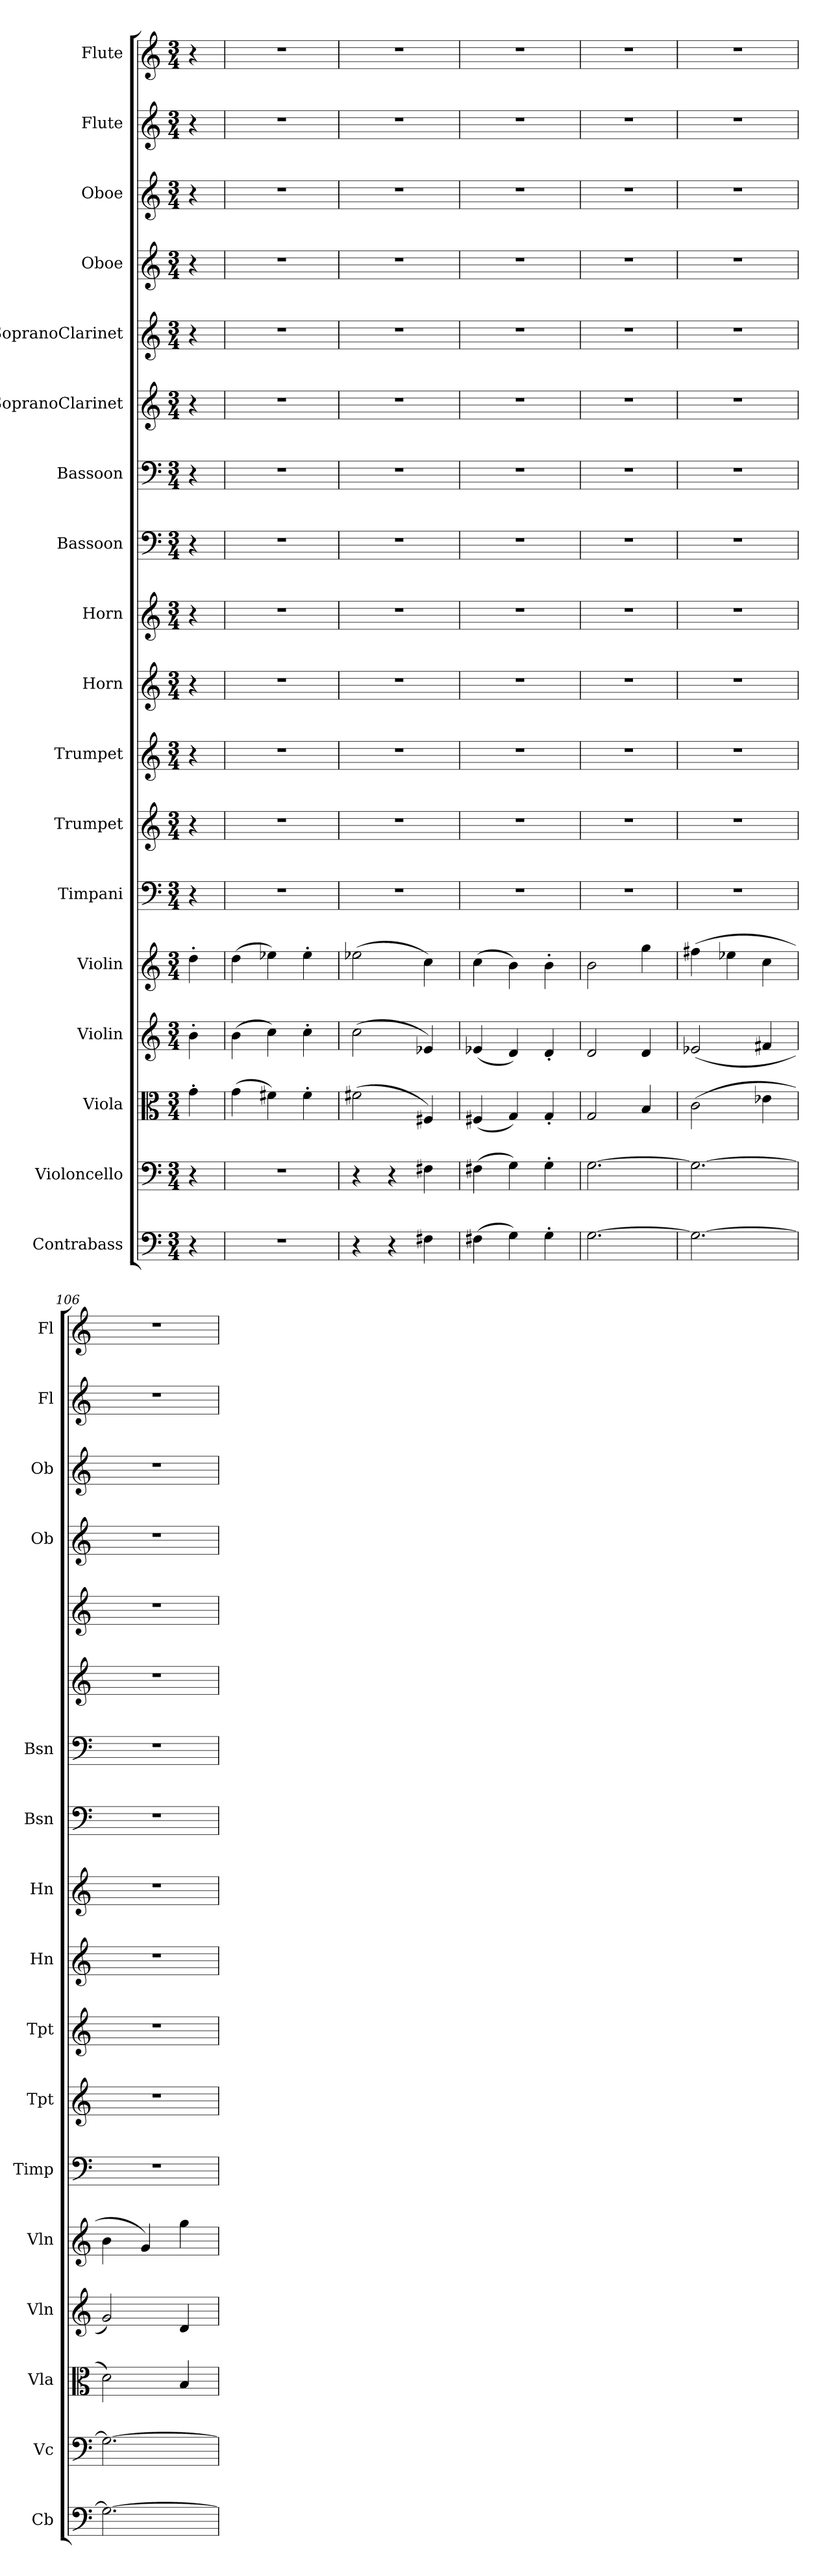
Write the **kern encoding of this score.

**kern	**kern	**kern	**kern	**kern	**kern	**kern	**kern	**kern	**kern	**kern	**kern	**kern	**kern	**kern	**kern	**kern	**kern
*part18	*part17	*part16	*part15	*part14	*part13	*part12	*part11	*part10	*part9	*part8	*part7	*part6	*part5	*part4	*part3	*part2	*part1
*staff18	*staff17	*staff16	*staff15	*staff14	*staff13	*staff12	*staff11	*staff10	*staff9	*staff8	*staff7	*staff6	*staff5	*staff4	*staff3	*staff2	*staff1
*I"Contrabass	*I"Violoncello	*I"Viola	*I"Violin	*I"Violin	*I"Timpani	*I"Trumpet	*I"Trumpet	*I"Horn	*I"Horn	*I"Bassoon	*I"Bassoon	*I"SopranoClarinet	*I"SopranoClarinet	*I"Oboe	*I"Oboe	*I"Flute	*I"Flute
*I'Cb	*I'Vc	*I'Vla	*I'Vln	*I'Vln	*I'Timp	*I'Tpt	*I'Tpt	*I'Hn	*I'Hn	*I'Bsn	*I'Bsn	*	*	*I'Ob	*I'Ob	*I'Fl	*I'Fl
*clefF4	*clefF4	*clefC3	*clefG2	*clefG2	*clefF4	*clefG2	*clefG2	*clefG2	*clefG2	*clefF4	*clefF4	*clefG2	*clefG2	*clefG2	*clefG2	*clefG2	*clefG2
*k[]	*k[]	*k[]	*k[]	*k[]	*k[]	*k[]	*k[]	*k[]	*k[]	*k[]	*k[]	*k[]	*k[]	*k[]	*k[]	*k[]	*k[]
*M3/4	*M3/4	*M3/4	*M3/4	*M3/4	*M3/4	*M3/4	*M3/4	*M3/4	*M3/4	*M3/4	*M3/4	*M3/4	*M3/4	*M3/4	*M3/4	*M3/4	*M3/4
=	=	=	=	=	=	=	=	=	=	=	=	=	=	=	=	=	=
4r	4r	4g'\	4b'\	4dd'\	4r	4r	4r	4r	4r	4r	4r	4r	4r	4r	4r	4r	4r
=101	=101	=101	=101	=101	=101	=101	=101	=101	=101	=101	=101	=101	=101	=101	=101	=101	=101
2.r	2.r	(4g\	(4b\	(4dd\	2.r	2.r	2.r	2.r	2.r	2.r	2.r	2.r	2.r	2.r	2.r	2.r	2.r
.	.	4f#X\)	4cc\)	4ee-X\)	.	.	.	.	.	.	.	.	.	.	.	.	.
.	.	4f#'\	4cc'\	4ee-'\	.	.	.	.	.	.	.	.	.	.	.	.	.
=102	=102	=102	=102	=102	=102	=102	=102	=102	=102	=102	=102	=102	=102	=102	=102	=102	=102
4r	4r	(2f#X\	(2cc\	(2ee-X\	2.r	2.r	2.r	2.r	2.r	2.r	2.r	2.r	2.r	2.r	2.r	2.r	2.r
4r	4r	.	.	.	.	.	.	.	.	.	.	.	.	.	.	.	.
4F#X\	4F#X\	4F#X/)	4e-X/)	4cc\)	.	.	.	.	.	.	.	.	.	.	.	.	.
=103	=103	=103	=103	=103	=103	=103	=103	=103	=103	=103	=103	=103	=103	=103	=103	=103	=103
(4F#X\	(4F#X\	(4F#X/	(4e-X/	(4cc\	2.r	2.r	2.r	2.r	2.r	2.r	2.r	2.r	2.r	2.r	2.r	2.r	2.r
4G\)	4G\)	4G/)	4d/)	4b\)	.	.	.	.	.	.	.	.	.	.	.	.	.
4G'\	4G'\	4G'/	4d'/	4b'\	.	.	.	.	.	.	.	.	.	.	.	.	.
=104	=104	=104	=104	=104	=104	=104	=104	=104	=104	=104	=104	=104	=104	=104	=104	=104	=104
[2.G\	[2.G\	2G/	2d/	2b\	2.r	2.r	2.r	2.r	2.r	2.r	2.r	2.r	2.r	2.r	2.r	2.r	2.r
.	.	4B/	4d/	4gg\	.	.	.	.	.	.	.	.	.	.	.	.	.
=105	=105	=105	=105	=105	=105	=105	=105	=105	=105	=105	=105	=105	=105	=105	=105	=105	=105
2.G\_	2.G\_	(2c\	(2e-X/	(4ff#X\	2.r	2.r	2.r	2.r	2.r	2.r	2.r	2.r	2.r	2.r	2.r	2.r	2.r
.	.	.	.	4ee-X\	.	.	.	.	.	.	.	.	.	.	.	.	.
.	.	4e-X\	4f#X/	4cc\	.	.	.	.	.	.	.	.	.	.	.	.	.
=106	=106	=106	=106	=106	=106	=106	=106	=106	=106	=106	=106	=106	=106	=106	=106	=106	=106
2.G\_	2.G\_	2d\)	2g/)	4b\	2.r	2.r	2.r	2.r	2.r	2.r	2.r	2.r	2.r	2.r	2.r	2.r	2.r
.	.	.	.	4g/)	.	.	.	.	.	.	.	.	.	.	.	.	.
.	.	4B/	4d/	4gg\	.	.	.	.	.	.	.	.	.	.	.	.	.
=	=	=	=	=	=	=	=	=	=	=	=	=	=	=	=	=	=
*-	*-	*-	*-	*-	*-	*-	*-	*-	*-	*-	*-	*-	*-	*-	*-	*-	*-
